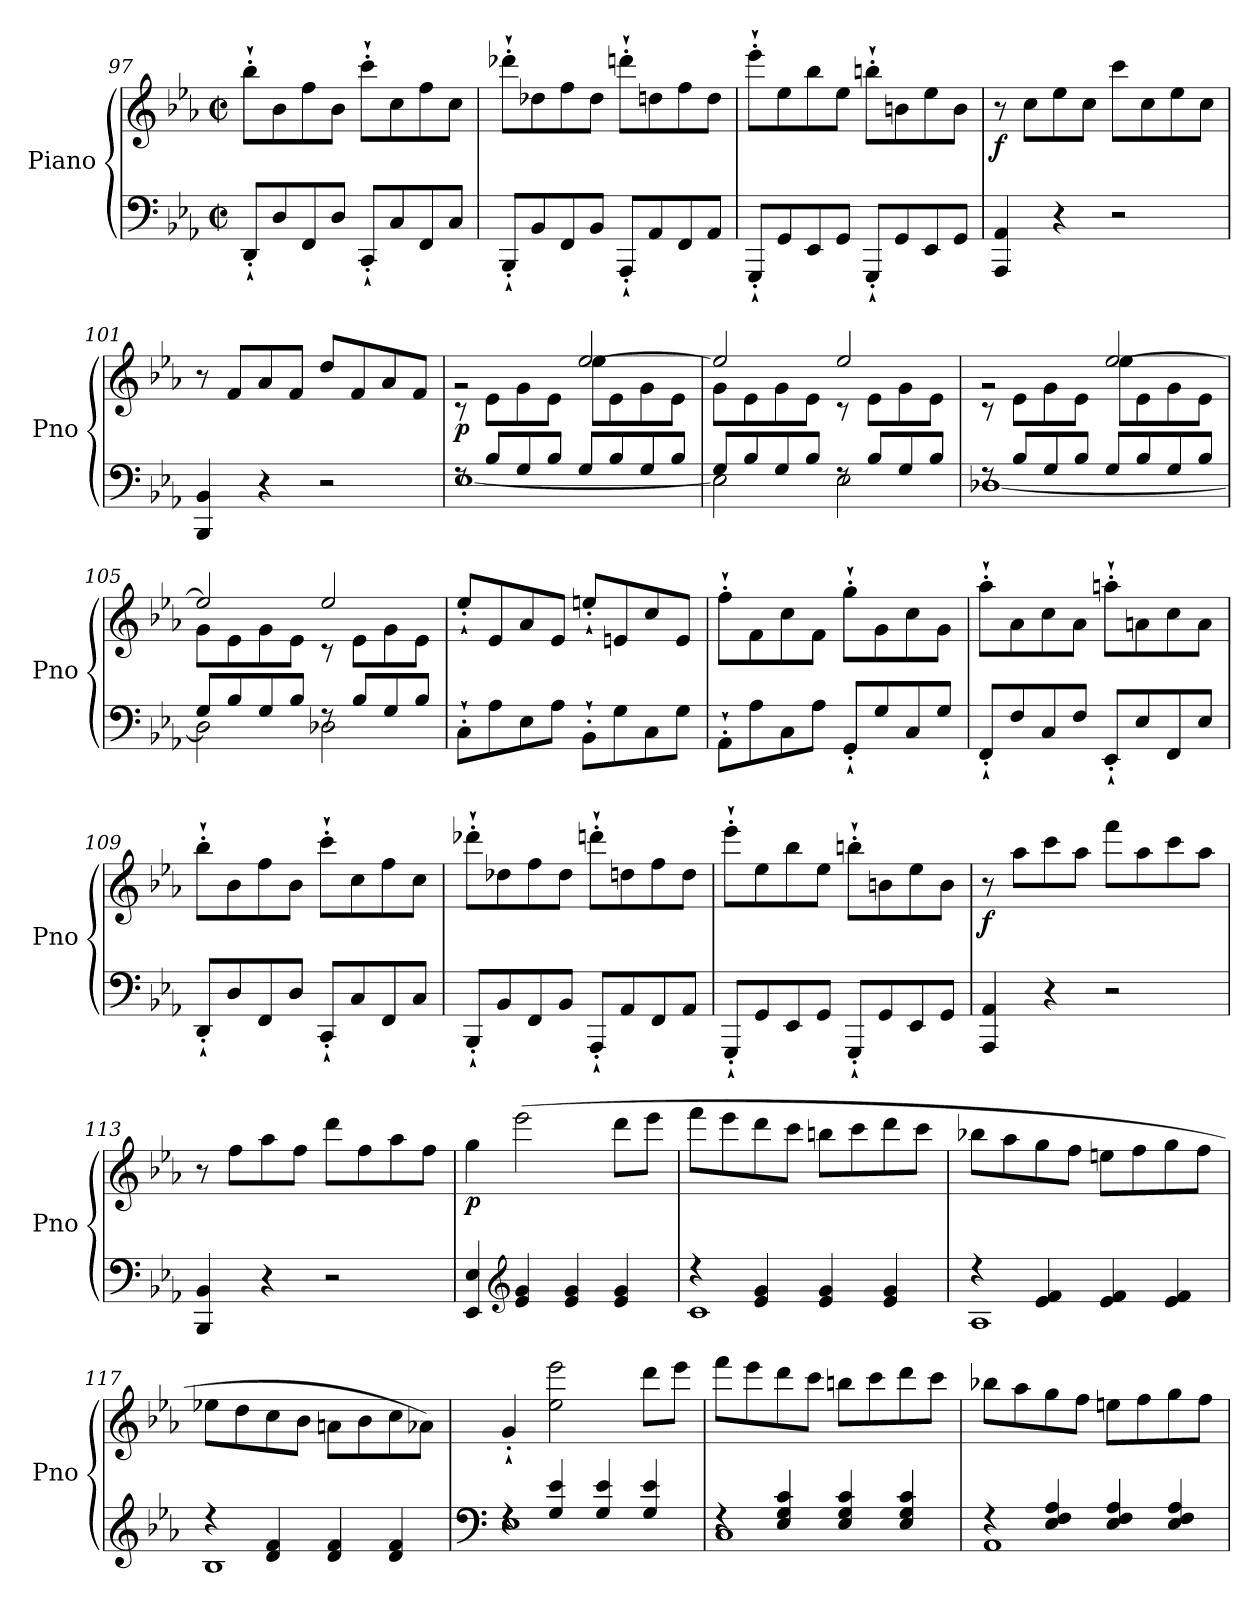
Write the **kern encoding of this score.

**kern	**kern	**dynam
*part1	*part1	*part1
*staff2	*staff1	*staff1/2
*I"Piano	*	*
*I'Pno	*	*
!!LO:LB:g=z
*clefF4	*clefG2	*
*k[b-e-a-]	*k[b-e-a-]	*
*M4/4	*M4/4	*
*met(c|)	*met(c|)	*
=97	=97	=97
8DD`'/L	8bb-`'\L	.
8D/	8b-\	.
8FF/	8ff\	.
8D/J	8b-\J	.
8CC`'/L	8ccc`'\L	.
8C/	8cc\	.
8FF/	8ff\	.
8C/J	8cc\J	.
=98	=98	=98
8BBB-`'/L	8ddd-X`'\L	.
8BB-/	8dd-X\	.
8FF/	8ff\	.
8BB-/J	8dd-\J	.
8AAA-`'/L	8dddn`'\L	.
8AA-/	8ddn\	.
8FF/	8ff\	.
8AA-/J	8dd\J	.
=99	=99	=99
8GGG`'/L	8eee-`'\L	.
8GG/	8ee-\	.
8EE-/	8bb-\	.
8GG/J	8ee-\J	.
8GGG`'/L	8bbn`'\L	.
8GG/	8bn\	.
8EE-/	8ee-\	.
8GG/J	8b\J	.
=100	=100	=100
!	!	!LO:DY:b
4AAA-/ 4AA-/	8r	f
.	8cc\L	.
4r	8ee-\	.
.	8cc\J	.
2r	8ccc\L	.
.	8cc\	.
.	8ee-\	.
.	8cc\J	.
=101	=101	=101
4BBB-/ 4BB-/	8r	.
.	8f/L	.
4r	8a-/	.
.	8f/J	.
2r	8dd/L	.
.	8f/	.
.	8a-/	.
.	8f/J	.
!!LO:LB:g=z
=102	=102	=102
*^	*^	*
!	!	!	!	!LO:DY:b
8rF	[1E-	2rg	8r	p
8B-/L	.	.	8e-\L	.
8G/	.	.	8g\	.
8B-/J	.	.	8e-\J	.
8G/L	.	[2ee-/	8ee-\L	.
8B-/	.	.	8e-\	.
8G/	.	.	8g\	.
8B-/J	.	.	8e-\J	.
=103	=103	=103	=103	=103
8G/L	2E-\]	2ee-/]	8g\L	.
8B-/	.	.	8e-\	.
8G/	.	.	8g\	.
8B-/J	.	.	8e-\J	.
8rF	2E-\	2ee-/	8r	.
8B-/L	.	.	8e-\L	.
8G/	.	.	8g\	.
8B-/J	.	.	8e-\J	.
=104	=104	=104	=104	=104
8rF	[1D-X	2rg	8r	.
8B-/L	.	.	8e-\L	.
8G/	.	.	8g\	.
8B-/J	.	.	8e-\J	.
8G/L	.	[2ee-/	8ee-\L	.
8B-/	.	.	8e-\	.
8G/	.	.	8g\	.
8B-/J	.	.	8e-\J	.
=105	=105	=105	=105	=105
8G/L	2D-\]	2ee-/]	8g\L	.
8B-/	.	.	8e-\	.
8G/	.	.	8g\	.
8B-/J	.	.	8e-\J	.
8rF	2D-X\	2ee-/	8r	.
8B-/L	.	.	8e-\L	.
8G/	.	.	8g\	.
8B-/J	.	.	8e-\J	.
*v	*v	*	*	*
=106	=106	=106	=106
!	!	!	!LO:DY:b
*	*v	*v	*
8C`'\L	8ee-`'/L	other-dynamics
8A-\	8e-/	.
8E-\	8a-/	.
8A-\J	8e-/J	.
8BB-`'\L	8een`'/L	.
8G\	8en/	.
8C\	8cc/	.
8G\J	8e/J	.
!!LO:PB:g=z
=107	=107	=107
8AA-`'\L	8ff`'\L	.
8A-\	8f\	.
8C\	8cc\	.
8A-\J	8f\J	.
8GG`'/L	8gg`'\L	.
8G/	8g\	.
8C/	8cc\	.
8G/J	8g\J	.
=108	=108	=108
8FF`'/L	8aa-`'\L	.
8F/	8a-\	.
8C/	8cc\	.
8F/J	8a-\J	.
8EE-`'/L	8aan`'\L	.
8E-/	8an\	.
8FF/	8cc\	.
8E-/J	8a\J	.
=109	=109	=109
8DD`'/L	8bb-`'\L	.
8D/	8b-\	.
8FF/	8ff\	.
8D/J	8b-\J	.
8CC`'/L	8ccc`'\L	.
8C/	8cc\	.
8FF/	8ff\	.
8C/J	8cc\J	.
=110	=110	=110
8BBB-`'/L	8ddd-X`'\L	.
8BB-/	8dd-X\	.
8FF/	8ff\	.
8BB-/J	8dd-\J	.
8AAA-`'/L	8dddn`'\L	.
8AA-/	8ddn\	.
8FF/	8ff\	.
8AA-/J	8dd\J	.
=111	=111	=111
8GGG`'/L	8eee-`'\L	.
8GG/	8ee-\	.
8EE-/	8bb-\	.
8GG/J	8ee-\J	.
8GGG`'/L	8bbn`'\L	.
8GG/	8bn\	.
8EE-/	8ee-\	.
8GG/J	8b\J	.
!!LO:LB:g=z
=112	=112	=112
!	!	!LO:DY:b
4AAA-/ 4AA-/	8r	f
.	8aa-\L	.
4r	8ccc\	.
.	8aa-\J	.
2r	8fff\L	.
.	8aa-\	.
.	8ccc\	.
.	8aa-\J	.
=113	=113	=113
4BBB-/ 4BB-/	8r	.
.	8ff\L	.
4r	8aa-\	.
.	8ff\J	.
2r	8ddd\L	.
.	8ff\	.
.	8aa-\	.
.	8ff\J	.
=114	=114	=114
!	!	!LO:DY:b
4EE-/ 4E-/	4gg\	p
*clefG2	*	*
4e-/ 4g/	(2eee-\	.
4e-/ 4g/	.	.
4e-/ 4g/	8ddd\L	.
.	8eee-\J	.
=115	=115	=115
*^	*	*
4r	1c	8fff\L	.
.	.	8eee-\	.
4e-/ 4g/	.	8ddd\	.
.	.	8ccc\J	.
4e-/ 4g/	.	8bbn\L	.
.	.	8ccc\	.
4e-/ 4g/	.	8ddd\	.
.	.	8ccc\J	.
=116	=116	=116	=116
4r	1A-	8bb-X\L	.
.	.	8aa-\	.
4e-/ 4f/	.	8gg\	.
.	.	8ff\J	.
4e-/ 4f/	.	8een\L	.
.	.	8ff\	.
4e-/ 4f/	.	8gg\	.
.	.	8ff\J	.
!!LO:LB:g=z
=117	=117	=117	=117
4r	1B-	8ee-X\L	.
.	.	8dd\	.
4d/ 4f/	.	8cc\	.
.	.	8b-\J	.
4d/ 4f/	.	8an\L	.
.	.	8b-\	.
4d/ 4f/	.	8cc\	.
.	.	8a-X\J)	.
=118	=118	=118	=118
*clefF4	*	*	*
4rF	1E-	4g`'/	.
!	!	!	!LO:DY:b
4G/ 4e-/	.	2ee-\ 2eee-\	other-dynamics
4G/ 4e-/	.	.	.
4G/ 4e-/	.	8ddd\L	.
.	.	8eee-\J	.
=119	=119	=119	=119
4rF	1C	8fff\L	.
.	.	8eee-\	.
4E-/ 4G/ 4c/	.	8ddd\	.
.	.	8ccc\J	.
4E-/ 4G/ 4c/	.	8bbn\L	.
.	.	8ccc\	.
4E-/ 4G/ 4c/	.	8ddd\	.
.	.	8ccc\J	.
=120	=120	=120	=120
4r	1AA-	8bb-X\L	.
.	.	8aa-\	.
4E-/ 4F/ 4A-/	.	8gg\	.
.	.	8ff\J	.
4E-/ 4F/ 4A-/	.	8een\L	.
.	.	8ff\	.
4E-/ 4F/ 4A-/	.	8gg\	.
.	.	8ff\J	.
*v	*v	*	*
=	=	=
*-	*-	*-
